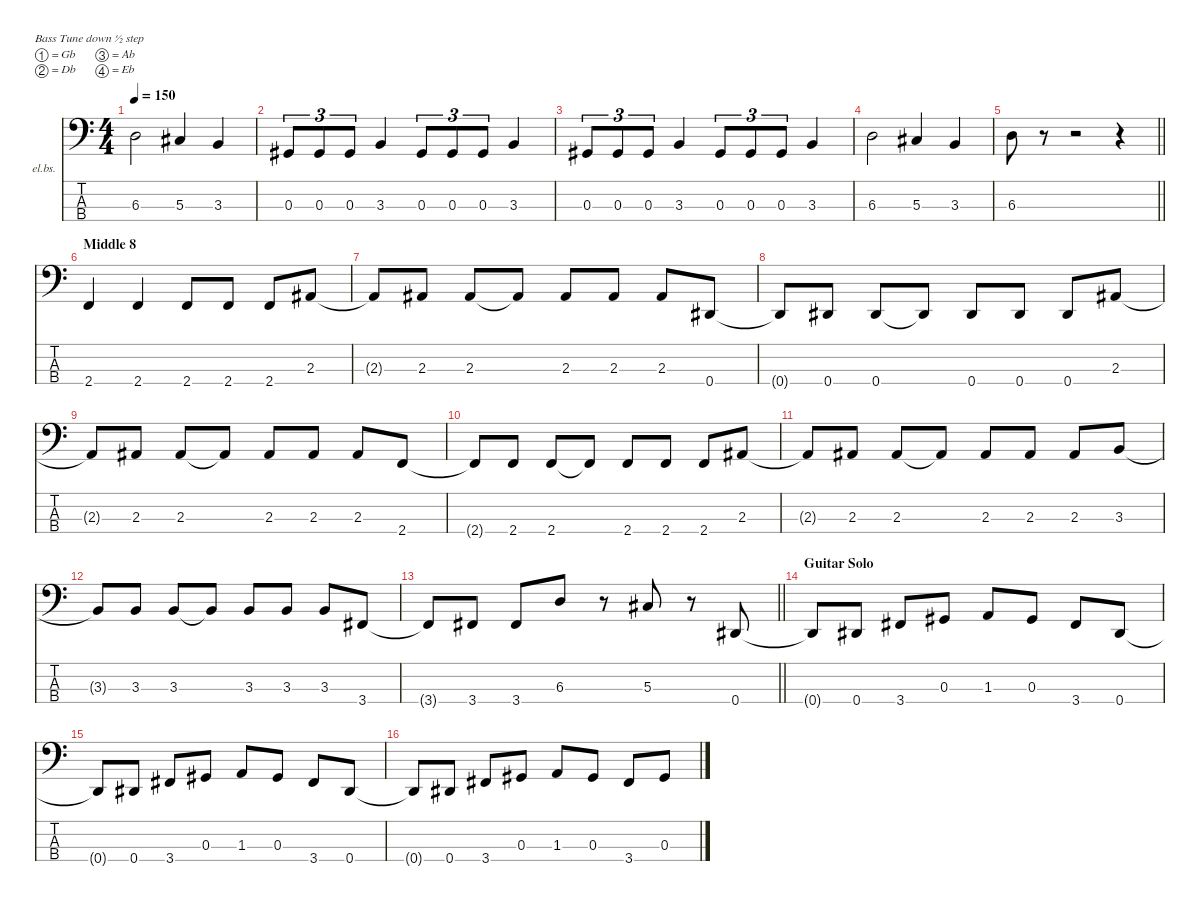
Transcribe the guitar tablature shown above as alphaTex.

\defaultSystemsLayout 4
\hideDynamics
\bracketExtendMode nobrackets
\firstSystemTrackNameOrientation horizontal
\otherSystemsTrackNameOrientation horizontal
\track ("Lexxi Foxxx" "el.bs.") {instrument electricbasspick}
\staff {score tabs}
\tuning (Gb2 Db2 Ab1 Eb1)
\ts (4 4)
\tempo 150
\clef f4
\ks c
6.3.2{dy f} 5.3.4 3.3.4 |
0.3.8{tu (3 2)} 0.3.8{tu (3 2)} 0.3.8{tu (3 2)} 3.3.4 0.3.8{tu (3 2)} 0.3.8{tu (3 2)} 0.3.8{tu (3 2)} 3.3.4 |
0.3.8{tu (3 2)} 0.3.8{tu (3 2)} 0.3.8{tu (3 2)} 3.3.4 0.3.8{tu (3 2)} 0.3.8{tu (3 2)} 0.3.8{tu (3 2)} 3.3.4 |
6.3.2 5.3.4 3.3.4 |
\barLineRight lightlight
6.3.8 r.8 r.2 r.4 |
\section ("" "Middle 8")
2.4.4 2.4.4 2.4.8 2.4.8 2.4.8 2.3.8 |
2.3{t}.8 2.3.8 2.3.8 2.3{t}.8 2.3.8 2.3.8 2.3.8 0.4.8 |
0.4{t}.8 0.4.8 0.4.8 0.4{t}.8 0.4.8 0.4.8 0.4.8 2.3.8 |
2.3{t}.8 2.3.8 2.3.8 2.3{t}.8 2.3.8 2.3.8 2.3.8 2.4.8 |
2.4{t}.8 2.4.8 2.4.8 2.4{t}.8 2.4.8 2.4.8 2.4.8 2.3.8 |
2.3{t}.8 2.3.8 2.3.8 2.3{t}.8 2.3.8 2.3.8 2.3.8 3.3.8 |
3.3{t}.8 3.3.8 3.3.8 3.3{t}.8 3.3.8 3.3.8 3.3.8 3.4.8 |
\barLineRight lightlight
3.4{t}.8 3.4.8 3.4.8 6.3.8 r.8 5.3.8 r.8 0.4.8 |
\section ("" "Guitar Solo")
0.4{t}.8 0.4.8 3.4.8 0.3.8 1.3.8 0.3.8 3.4.8 0.4.8 |
0.4{t}.8 0.4.8 3.4.8 0.3.8 1.3.8 0.3.8 3.4.8 0.4.8 |
0.4{t}.8 0.4.8 3.4.8 0.3.8 1.3.8 0.3.8 3.4.8 0.3.8
